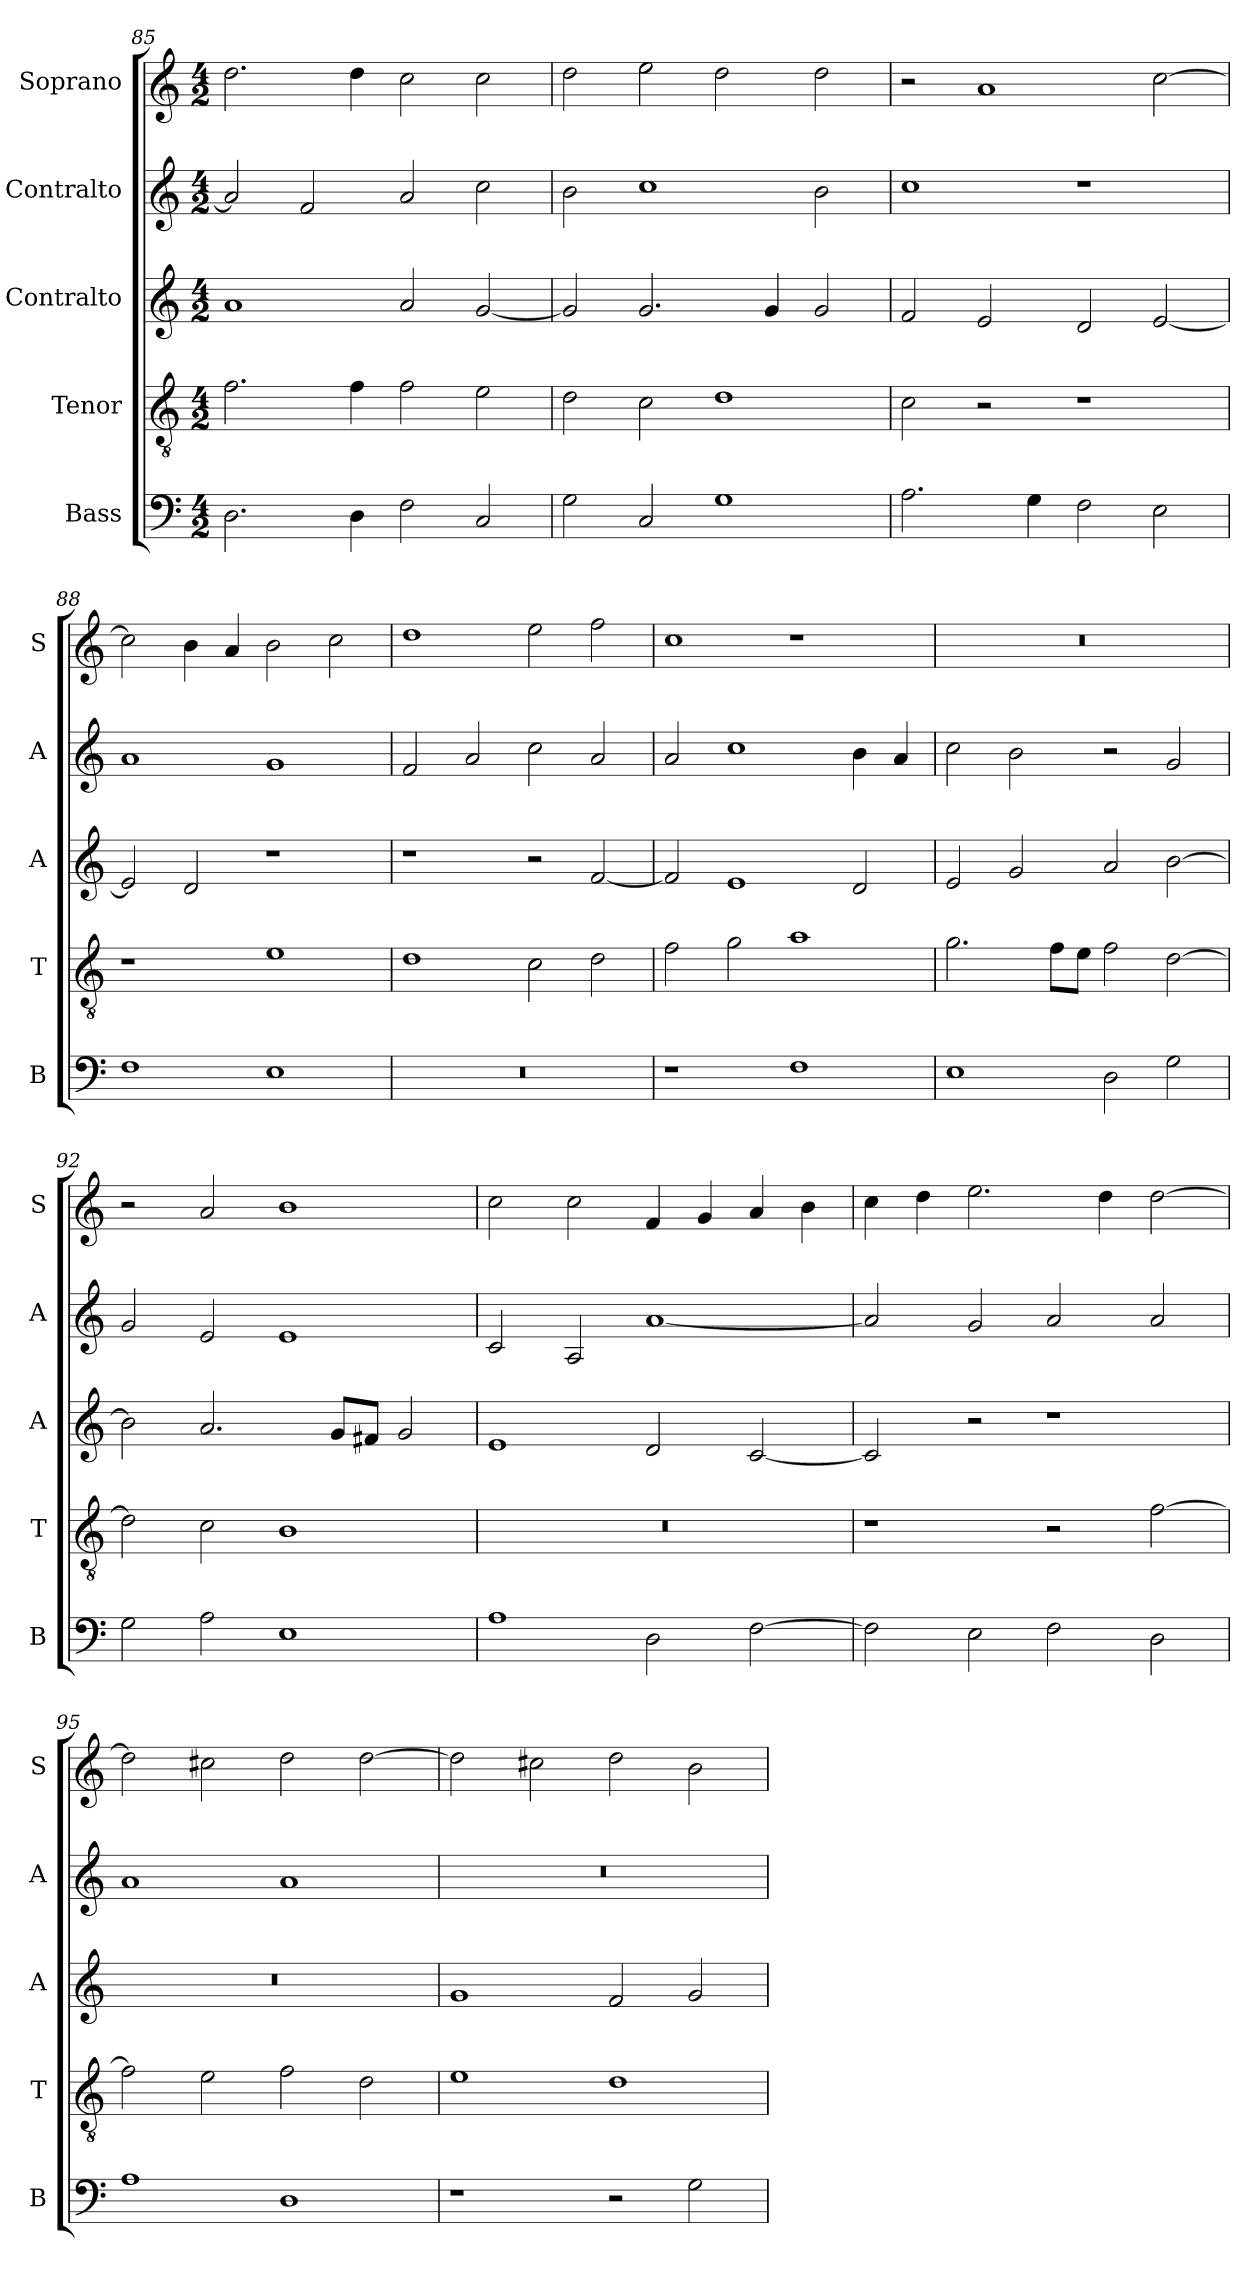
**kern	**kern	**kern	**kern	**kern
*part5	*part4	*part3	*part2	*part1
*staff5	*staff4	*staff3	*staff2	*staff1
*I"Bass	*I"Tenor	*I"Contralto	*I"Contralto	*I"Soprano
*I'B	*I'T	*I'A	*I'A	*I'S
*clefF4	*clefGv2	*clefG2	*clefG2	*clefG2
*k[]	*k[]	*k[]	*k[]	*k[]
*A:aeo	*A:aeo	*A:aeo	*A:aeo	*A:aeo
*M4/2	*M4/2	*M4/2	*M4/2	*M4/2
=85	=85	=85	=85	=85
2.D	2.f	1a	2a]	2.dd
.	.	.	2f	.
4D	4f	.	.	4dd
2F	2f	2a	2a	2cc
2C	2e	[2g	2cc	2cc
=86	=86	=86	=86	=86
2G	2d	2g]	2b	2dd
2C	2c	2.g	1cc	2ee
1G	1d	.	.	2dd
.	.	4g	.	.
.	.	2g	2b	2dd
=87	=87	=87	=87	=87
2.A	2c	2f	1cc	2r
.	2r	2e	.	1a
4G	.	.	.	.
2F	1r	2d	1r	.
2E	.	[2e	.	[2cc
=88	=88	=88	=88	=88
1F	1r	2e]	1a	2cc]
.	.	2d	.	4b
.	.	.	.	4a
1E	1e	1r	1g	2b
.	.	.	.	2cc
=89	=89	=89	=89	=89
0r	1d	1r	2f	1dd
.	.	.	2a	.
.	2c	2r	2cc	2ee
.	2d	[2f	2a	2ff
=90	=90	=90	=90	=90
1r	2f	2f]	2a	1cc
.	2g	1e	1cc	.
1F	1a	.	.	1r
.	.	2d	4b	.
.	.	.	4a	.
=91	=91	=91	=91	=91
1E	2.g	2e	2cc	0r
.	.	2g	2b	.
.	8f\L	.	.	.
.	8e\J	.	.	.
2D	2f	2a	2r	.
2G	[2d	[2b	2g	.
=92	=92	=92	=92	=92
2G	2d]	2b]	2g	2r
2A	2c	2.a	2e	2a
1E	1B	.	1e	1b
.	.	8g/L	.	.
.	.	8f#X/J	.	.
.	.	2g	.	.
=93	=93	=93	=93	=93
1A	0r	1e	2c	2cc
.	.	.	2A	2cc
2D	.	2d	[1a	4f
.	.	.	.	4g
[2F	.	[2c	.	4a
.	.	.	.	4b
=94	=94	=94	=94	=94
2F]	1r	2c]	2a]	4cc
.	.	.	.	4dd
2E	.	2r	2g	2.ee
2F	2r	1r	2a	.
.	.	.	.	4dd
2D	[2f	.	2a	[2dd
=95	=95	=95	=95	=95
1A	2f]	0r	1a	2dd]
.	2e	.	.	2cc#X
1D	2f	.	1a	2dd
.	2d	.	.	[2dd
=96	=96	=96	=96	=96
1r	1e	1g	0r	2dd]
.	.	.	.	2cc#X
2r	1d	2f	.	2dd
2G	.	2g	.	2b
=	=	=	=	=
*-	*-	*-	*-	*-
